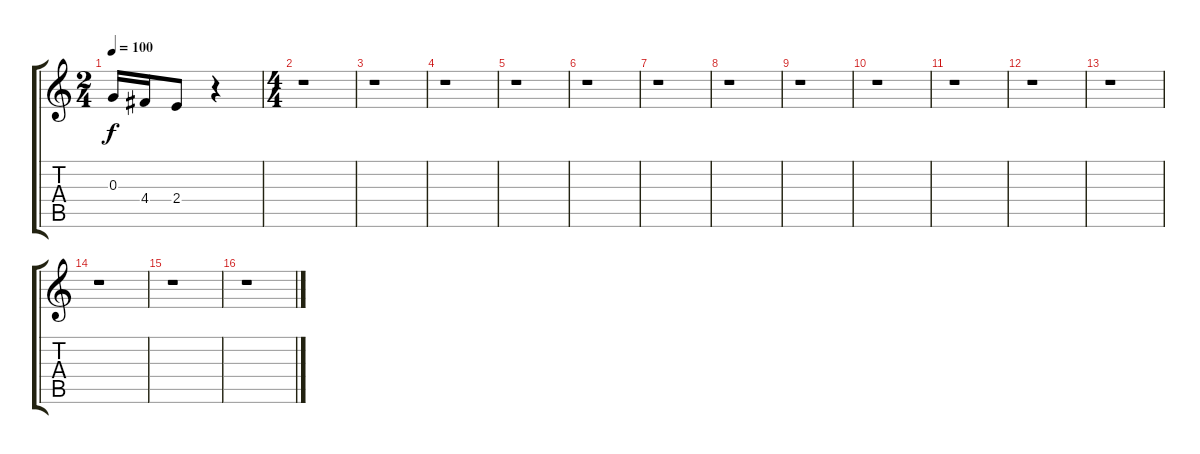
\track "" {instrument altosax}
\staff {score tabs}
\tuning (E5 B4 G4 D4 A3 E3) {hide}
\ts (2 4)
\tempo 100
\clef g2
\ks c
0.3.16{dy f} 4.4.16 2.4.8 r.4 |
\ts (4 4)
r.1 |
r.1 |
r.1 |
r.1 |
r.1 |
r.1 |
r.1 |
r.1 |
r.1 |
r.1 |
r.1 |
r.1 |
r.1 |
r.1 |
r.1
